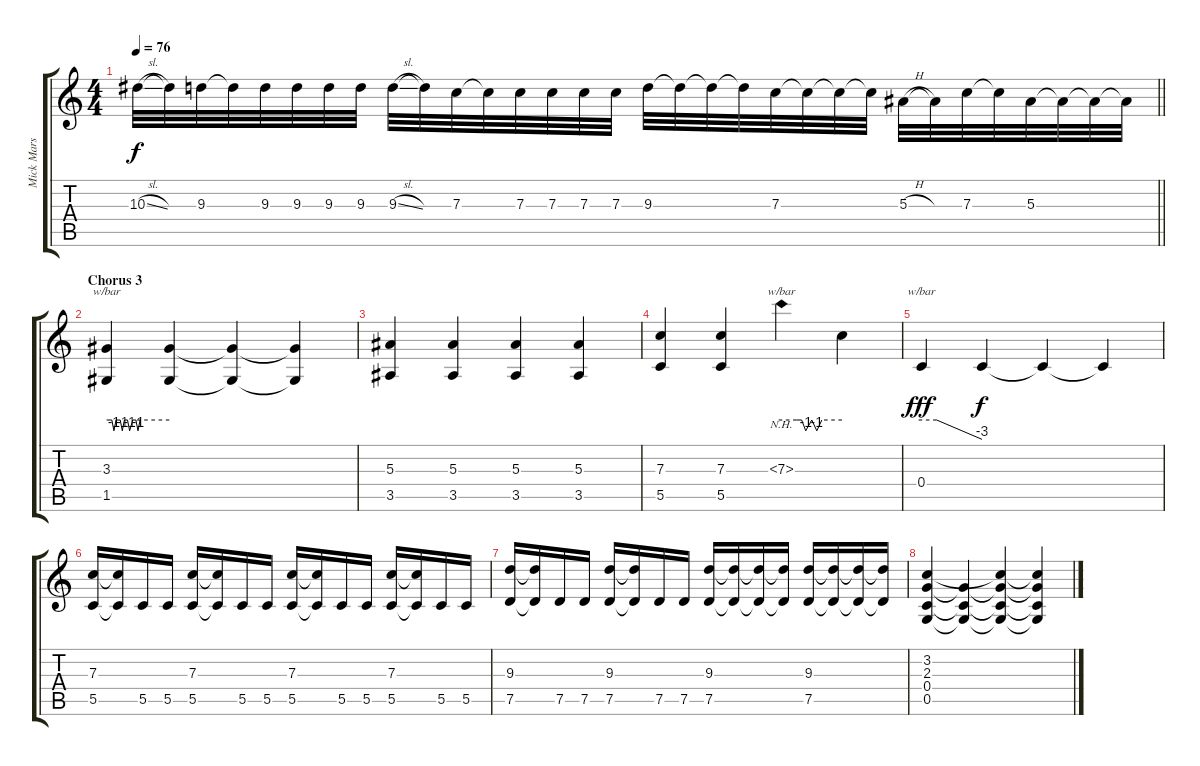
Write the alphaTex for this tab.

\track ("Mick Mars Lead" "Mick Mars ") {instrument distortionguitar}
\staff {score tabs}
\tuning (D4 A3 F3 C3 G2 D2) {hide}
\ts (4 4)
\tempo 76
\clef g2
\barLineRight lightlight
\ks c
10.3{sl}.32{dy f} 10.3{t}.32 9.3.32 9.3{t}.32 9.3.32 9.3.32 9.3.32 9.3.32 9.3{sl}.32 9.3{t}.32 7.3.32 7.3{t}.32 7.3.32 7.3.32 7.3.32 7.3.32 9.3.32 9.3{t}.32 9.3{t}.32 9.3{t}.32 7.3.32 7.3{t}.32 7.3{t}.32 7.3{t}.32 5.3{h}.32 5.3{t}.32 7.3.32 7.3{t}.32 5.3.32 5.3{t}.32 5.3{t}.32 5.3{t}.32 |
\section ("" "Chorus 3")
(3.3 1.5).4{tbe (custom default 0 0 5 0 7 -4 9 0 13 0 15 -4 17 0 20 0 22 -4 25 0 28 0 30 -4 32 0 60 0)} (3.3{t} 1.5{t}).4 (3.3{t} 1.5{t}).4 (3.3{t} 1.5{t}).4 |
(5.3 3.5).4 (5.3 3.5).4 (5.3 3.5).4 (5.3 3.5).4 |
(7.3 5.5).4 (7.3 5.5).4 7.3{nh}.4{tbe (custom default 0 0 15 0 20 0 24 -4 30 0 35 -4 40 0 60 0)} 7.3{t}.4 |
0.4.4{tbe (custom default 0 0 15 0 60 -12) dy fff} 0.4{t}.4{dy f} 0.4{t}.4 0.4{t}.4 |
(7.3 5.5).16 (7.3{t} 5.5{t}).16 5.5.16 5.5.16 (7.3 5.5).16 (7.3{t} 5.5{t}).16 5.5.16 5.5.16 (7.3 5.5).16 (7.3{t} 5.5{t}).16 5.5.16 5.5.16 (7.3 5.5).16 (7.3{t} 5.5{t}).16 5.5.16 5.5.16 |
(9.3 7.5).16 (9.3{t} 7.5{t}).16 7.5.16 7.5.16 (9.3 7.5).16 (9.3{t} 7.5{t}).16 7.5.16 7.5.16 (9.3 7.5).16 (9.3{t} 7.5{t}).16 (9.3{t} 7.5{t}).16 (9.3{t} 7.5{t}).16 (9.3 7.5).16 (9.3{t} 7.5{t}).16 (9.3{t} 7.5{t}).16 (9.3{t} 7.5{t}).16 |
(3.2 2.3 0.4 0.5).4 (2.3{t} 0.4{t} 0.5{t}).4 (3.2{t} 2.3{t} 0.4{t} 0.5{t}).4 (3.2{t} 2.3{t} 0.4{t} 0.5{t}).4
